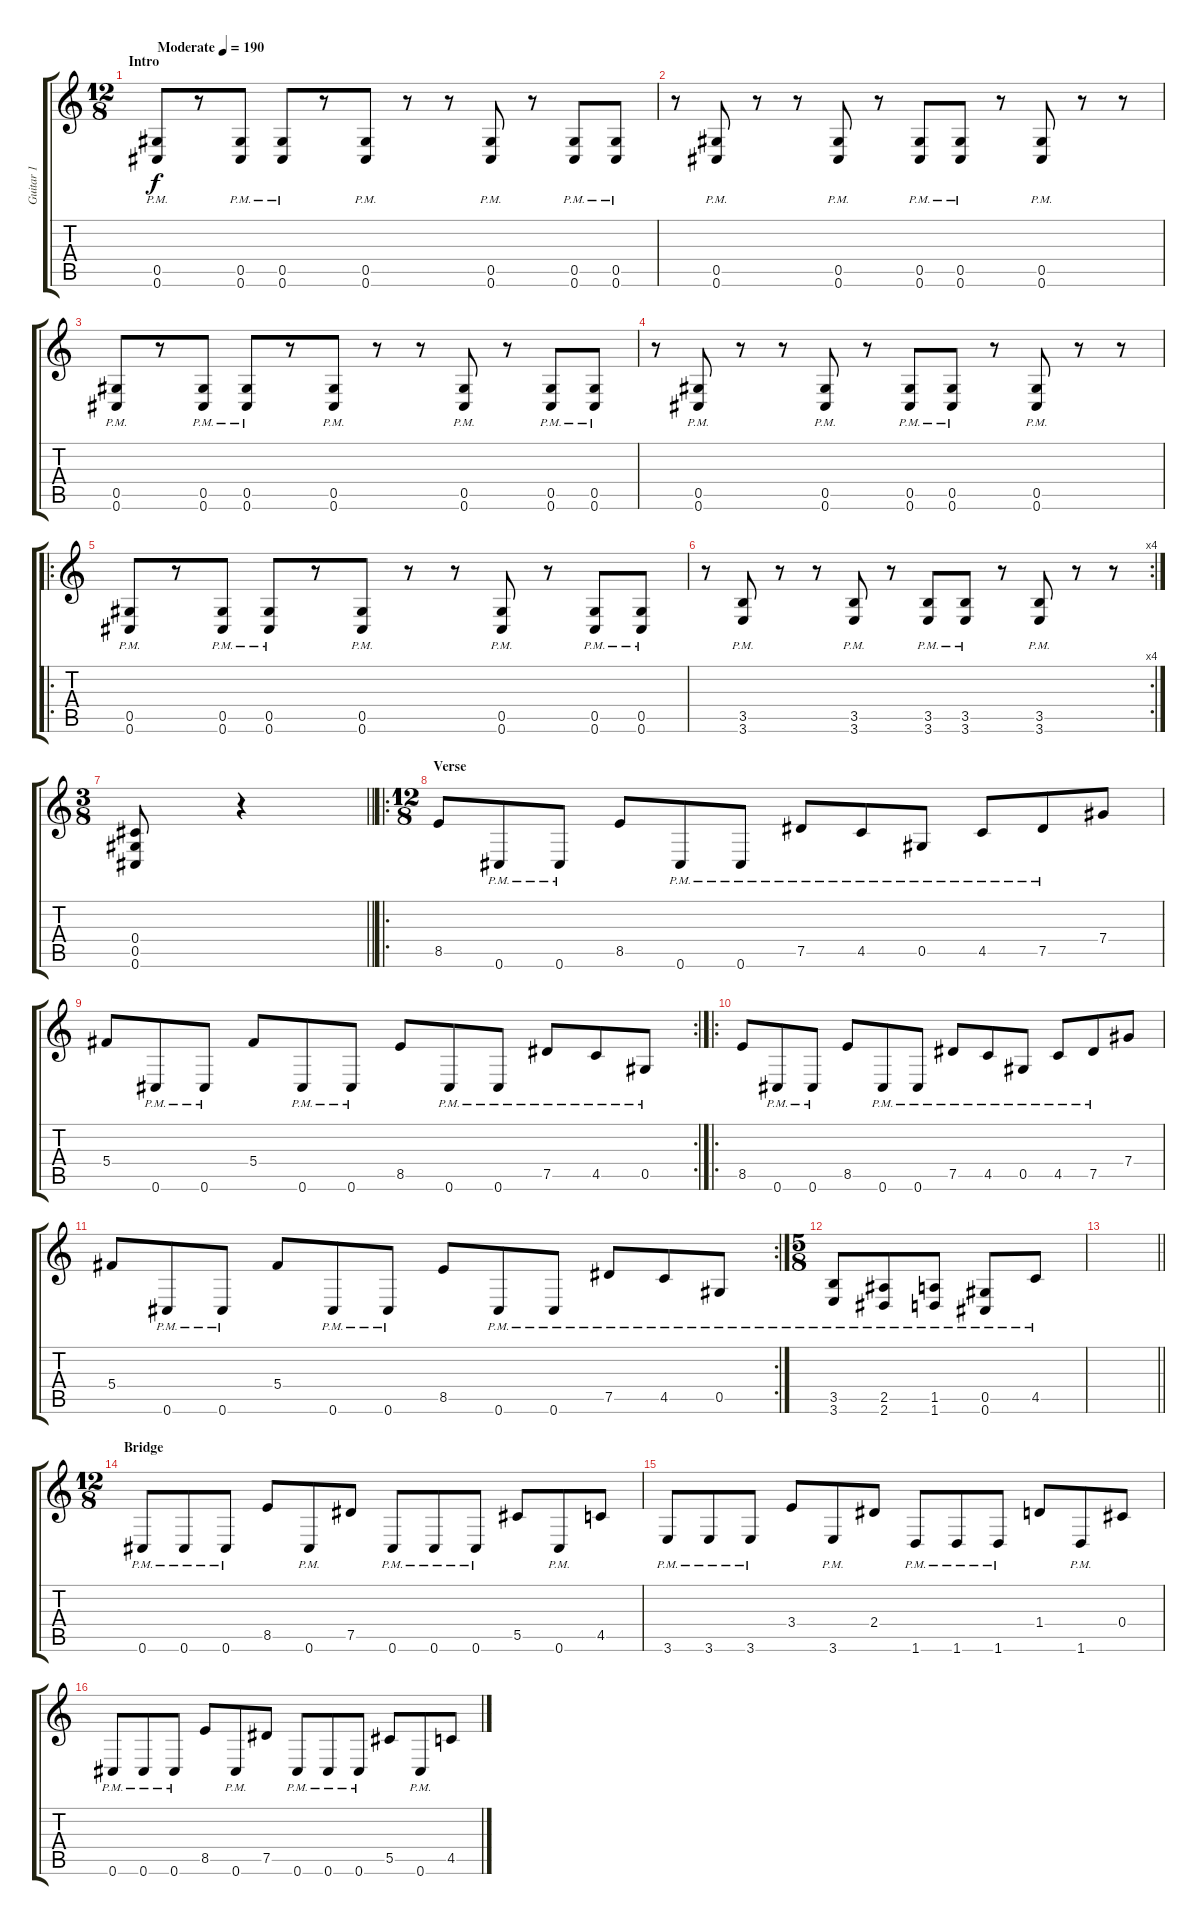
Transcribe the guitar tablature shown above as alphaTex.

\track ("Guitar 1" "Guitar 1") {instrument distortionguitar}
\staff {score tabs}
\tuning (Eb4 Bb3 Gb3 Db3 Ab2 Db2) {hide}
\ts (12 8)
\section ("" "Intro")
\tempo (190 "Moderate")
\clef g2
\ks c
(0.5{pm} 0.6{pm}).8{dy f instrument distortionguitar} r.8 (0.5{pm} 0.6{pm}).8 (0.5{pm} 0.6{pm}).8 r.8 (0.5{pm} 0.6{pm}).8 r.8 r.8 (0.5{pm} 0.6{pm}).8 r.8 (0.5{pm} 0.6{pm}).8 (0.5{pm} 0.6{pm}).8 |
r.8 (0.5{pm} 0.6{pm}).8 r.8 r.8 (0.5{pm} 0.6{pm}).8 r.8 (0.5{pm} 0.6{pm}).8 (0.5{pm} 0.6{pm}).8 r.8 (0.5{pm} 0.6{pm}).8 r.8 r.8 |
(0.5{pm} 0.6{pm}).8 r.8 (0.5{pm} 0.6{pm}).8 (0.5{pm} 0.6{pm}).8 r.8 (0.5{pm} 0.6{pm}).8 r.8 r.8 (0.5{pm} 0.6{pm}).8 r.8 (0.5{pm} 0.6{pm}).8 (0.5{pm} 0.6{pm}).8 |
r.8 (0.5{pm} 0.6{pm}).8 r.8 r.8 (0.5{pm} 0.6{pm}).8 r.8 (0.5{pm} 0.6{pm}).8 (0.5{pm} 0.6{pm}).8 r.8 (0.5{pm} 0.6{pm}).8 r.8 r.8 |
\ro
(0.5{pm} 0.6{pm}).8 r.8 (0.5{pm} 0.6{pm}).8 (0.5{pm} 0.6{pm}).8 r.8 (0.5{pm} 0.6{pm}).8 r.8 r.8 (0.5{pm} 0.6{pm}).8 r.8 (0.5{pm} 0.6{pm}).8 (0.5{pm} 0.6{pm}).8 |
\rc 4
r.8 (3.5{pm} 3.6{pm}).8 r.8 r.8 (3.5{pm} 3.6{pm}).8 r.8 (3.5{pm} 3.6{pm}).8 (3.5{pm} 3.6{pm}).8 r.8 (3.5{pm} 3.6{pm}).8 r.8 r.8 |
\ts (3 8)
\barLineRight lightlight
(0.4 0.5 0.6).8 r.4 |
\ro
\ts (12 8)
\section ("" "Verse")
8.5.8 0.6{pm}.8 0.6{pm}.8 8.5.8 0.6{pm}.8 0.6{pm}.8 7.5{pm}.8 4.5{pm}.8 0.5{pm}.8 4.5{pm}.8 7.5{pm}.8 7.4.8 |
\rc 2
5.4.8 0.6{pm}.8 0.6{pm}.8 5.4.8 0.6{pm}.8 0.6{pm}.8 8.5.8 0.6{pm}.8 0.6{pm}.8 7.5{pm}.8 4.5{pm}.8 0.5{pm}.8 |
\ro
8.5.8 0.6{pm}.8 0.6{pm}.8 8.5.8 0.6{pm}.8 0.6{pm}.8 7.5{pm}.8 4.5{pm}.8 0.5{pm}.8 4.5{pm}.8 7.5{pm}.8 7.4.8 |
\rc 2
5.4.8 0.6{pm}.8 0.6{pm}.8 5.4.8 0.6{pm}.8 0.6{pm}.8 8.5.8 0.6{pm}.8 0.6{pm}.8 7.5{pm}.8 4.5{pm}.8 0.5{pm}.8 |
\ts (5 8)
(3.5{pm} 3.6{pm}).8 (2.5{pm} 2.6{pm}).8 (1.5{pm} 1.6{pm}).8 (0.5{pm} 0.6{pm}).8 4.5{pm}.8 |
\barLineRight lightlight
|
\ts (12 8)
\section ("" "Bridge")
0.6{pm}.8 0.6{pm}.8 0.6{pm}.8 8.5.8 0.6{pm}.8 7.5.8 0.6{pm}.8 0.6{pm}.8 0.6{pm}.8 5.5.8 0.6{pm}.8 4.5.8 |
3.6{pm}.8 3.6{pm}.8 3.6{pm}.8 3.4.8 3.6{pm}.8 2.4.8 1.6{pm}.8 1.6{pm}.8 1.6{pm}.8 1.4.8 1.6{pm}.8 0.4.8 |
0.6{pm}.8 0.6{pm}.8 0.6{pm}.8 8.5.8 0.6{pm}.8 7.5.8 0.6{pm}.8 0.6{pm}.8 0.6{pm}.8 5.5.8 0.6{pm}.8 4.5.8
